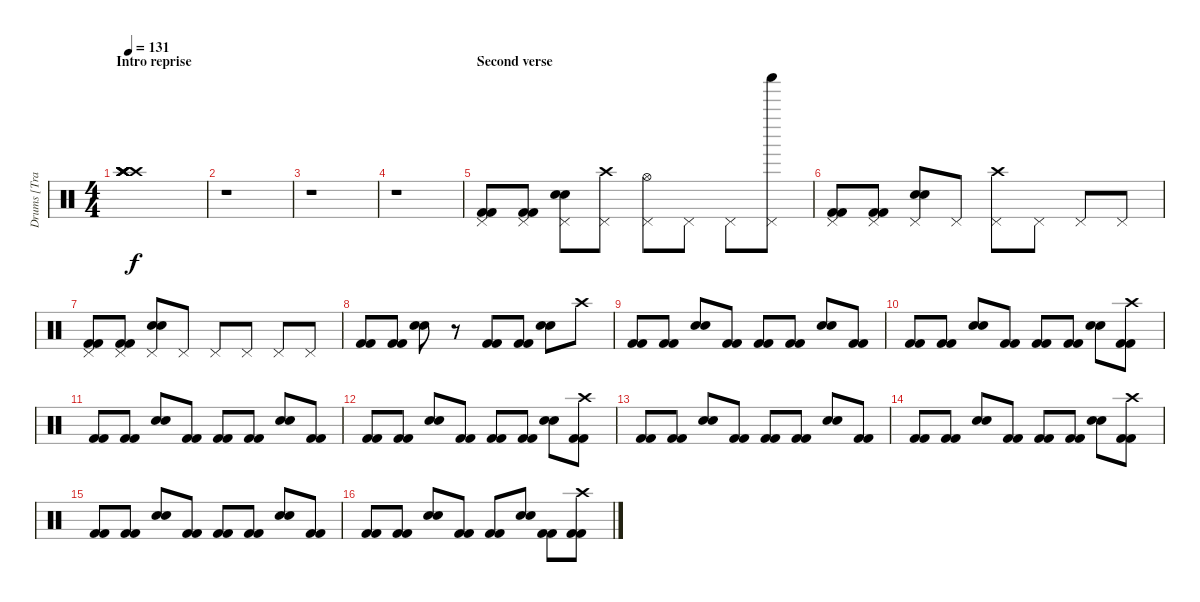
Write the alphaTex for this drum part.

\track ("Drums [Travis Barker]" "Drums [Tra") {instrument percussion}
\staff {score}
\articulation defaults
\ts (4 4)
\section ("" "Intro reprise")
\tempo 131
\clef neutral
\ks c
("Crash high (hit)" "Crash high (hit)" "Crash high (hit)" "Crash high (hit)" "Crash high (hit)" "Crash high (hit)").1{dy f} |
r.1 |
r.1 |
r.1 |
\section ("" "Second verse")
("Pedal Hi-Hat (hit)" "Kick (hit) 2" "Kick (hit) 2").8 ("Pedal Hi-Hat (hit)" "Kick (hit) 2" "Kick (hit) 2").8 ("Pedal Hi-Hat (hit)" "Snare (hit) 2" "Snare (hit) 2").8 ("Pedal Hi-Hat (hit)" "Crash high (hit)").8 ("Pedal Hi-Hat (hit)" "Hi-Hat (open)").8 "Pedal Hi-Hat (hit)".8 "Pedal Hi-Hat (hit)".8 ("Pedal Hi-Hat (hit)" "Shaker (hit)").8 |
("Pedal Hi-Hat (hit)" "Kick (hit) 2" "Kick (hit) 2").8 ("Pedal Hi-Hat (hit)" "Kick (hit) 2" "Kick (hit) 2").8 ("Pedal Hi-Hat (hit)" "Snare (hit) 2" "Snare (hit) 2").8 "Pedal Hi-Hat (hit)".8 ("Pedal Hi-Hat (hit)" "Crash high (hit)").8 "Pedal Hi-Hat (hit)".8 "Pedal Hi-Hat (hit)".8 "Pedal Hi-Hat (hit)".8 |
("Pedal Hi-Hat (hit)" "Kick (hit) 2" "Kick (hit) 2").8 ("Pedal Hi-Hat (hit)" "Kick (hit) 2" "Kick (hit) 2").8 ("Pedal Hi-Hat (hit)" "Snare (hit) 2" "Snare (hit) 2").8 "Pedal Hi-Hat (hit)".8 "Pedal Hi-Hat (hit)".8 "Pedal Hi-Hat (hit)".8 "Pedal Hi-Hat (hit)".8 "Pedal Hi-Hat (hit)".8 |
("Kick (hit) 2" "Kick (hit) 2").8 ("Kick (hit) 2" "Kick (hit) 2").8 ("Snare (hit) 2" "Snare (hit) 2").8 r.8 ("Kick (hit) 2" "Kick (hit) 2").8 ("Kick (hit) 2" "Kick (hit) 2").8 ("Snare (hit) 2" "Snare (hit) 2").8 "Crash high (hit)".8 |
("Kick (hit) 2" "Kick (hit) 2").8 ("Kick (hit) 2" "Kick (hit) 2").8 ("Snare (hit) 2" "Snare (hit) 2").8 ("Kick (hit) 2" "Kick (hit) 2").8 ("Kick (hit) 2" "Kick (hit) 2").8 ("Kick (hit) 2" "Kick (hit) 2").8 ("Snare (hit) 2" "Snare (hit) 2").8 ("Kick (hit) 2" "Kick (hit) 2").8 |
("Kick (hit) 2" "Kick (hit) 2").8 ("Kick (hit) 2" "Kick (hit) 2").8 ("Snare (hit) 2" "Snare (hit) 2").8 ("Kick (hit) 2" "Kick (hit) 2").8 ("Kick (hit) 2" "Kick (hit) 2").8 ("Kick (hit) 2" "Kick (hit) 2").8 ("Snare (hit) 2" "Snare (hit) 2").8 ("Crash high (hit)" "Kick (hit) 2" "Kick (hit) 2").8 |
("Kick (hit) 2" "Kick (hit) 2").8 ("Kick (hit) 2" "Kick (hit) 2").8 ("Snare (hit) 2" "Snare (hit) 2").8 ("Kick (hit) 2" "Kick (hit) 2").8 ("Kick (hit) 2" "Kick (hit) 2").8 ("Kick (hit) 2" "Kick (hit) 2").8 ("Snare (hit) 2" "Snare (hit) 2").8 ("Kick (hit) 2" "Kick (hit) 2").8 |
("Kick (hit) 2" "Kick (hit) 2").8 ("Kick (hit) 2" "Kick (hit) 2").8 ("Snare (hit) 2" "Snare (hit) 2").8 ("Kick (hit) 2" "Kick (hit) 2").8 ("Kick (hit) 2" "Kick (hit) 2").8 ("Kick (hit) 2" "Kick (hit) 2").8 ("Snare (hit) 2" "Snare (hit) 2").8 ("Crash high (hit)" "Kick (hit) 2" "Kick (hit) 2").8 |
("Kick (hit) 2" "Kick (hit) 2").8 ("Kick (hit) 2" "Kick (hit) 2").8 ("Snare (hit) 2" "Snare (hit) 2").8 ("Kick (hit) 2" "Kick (hit) 2").8 ("Kick (hit) 2" "Kick (hit) 2").8 ("Kick (hit) 2" "Kick (hit) 2").8 ("Snare (hit) 2" "Snare (hit) 2").8 ("Kick (hit) 2" "Kick (hit) 2").8 |
("Kick (hit) 2" "Kick (hit) 2").8 ("Kick (hit) 2" "Kick (hit) 2").8 ("Snare (hit) 2" "Snare (hit) 2").8 ("Kick (hit) 2" "Kick (hit) 2").8 ("Kick (hit) 2" "Kick (hit) 2").8 ("Kick (hit) 2" "Kick (hit) 2").8 ("Snare (hit) 2" "Snare (hit) 2").8 ("Crash high (hit)" "Kick (hit) 2" "Kick (hit) 2").8 |
("Kick (hit) 2" "Kick (hit) 2").8 ("Kick (hit) 2" "Kick (hit) 2").8 ("Snare (hit) 2" "Snare (hit) 2").8 ("Kick (hit) 2" "Kick (hit) 2").8 ("Kick (hit) 2" "Kick (hit) 2").8 ("Kick (hit) 2" "Kick (hit) 2").8 ("Snare (hit) 2" "Snare (hit) 2").8 ("Kick (hit) 2" "Kick (hit) 2").8 |
("Kick (hit) 2" "Kick (hit) 2").8 ("Kick (hit) 2" "Kick (hit) 2").8 ("Snare (hit) 2" "Snare (hit) 2").8 ("Kick (hit) 2" "Kick (hit) 2").8 ("Kick (hit) 2" "Kick (hit) 2").8 ("Snare (hit) 2" "Snare (hit) 2").8 ("Kick (hit) 2" "Kick (hit) 2").8 ("Crash high (hit)" "Kick (hit) 2" "Kick (hit) 2").8
